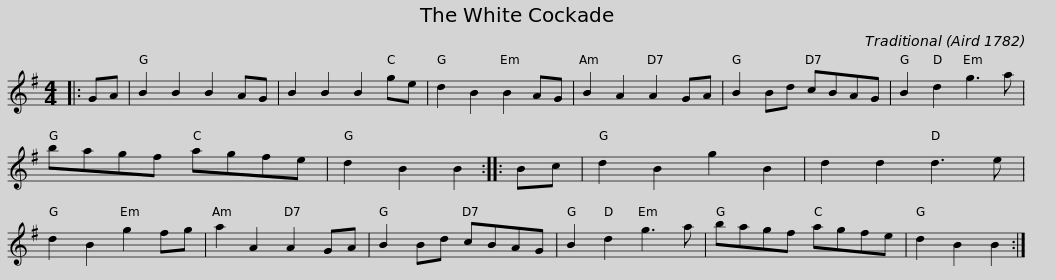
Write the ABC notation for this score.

X:1
L:1/8
M:4/4
I:linebreak $
K:G
V:1 treble
V:1
|: GA | B2 B2 B2 AG | B2 B2 B2 ge | d2 B2 B2 AG | B2 A2 A2 GA | %5
 B2 Bd cBAG | B2 d2 g3 a |$ bagf agfe | d2 B2 B2 :: Bc | %10
 d2 B2 g2 B2 | d2 d2 d3 e | d2 B2 g2 fg | a2 A2 A2 GA | B2 Bd cBAG |$ %15
 B2 d2 g3 a | bagf agfe | d2 B2 B2 :| %18
